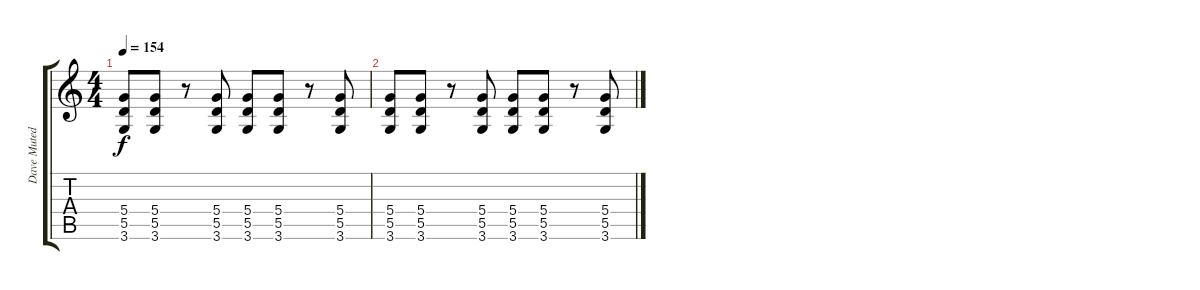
\track ("Dave Muted " "Dave Muted") {instrument electricguitarmuted}
\staff {score tabs}
\tuning (E4 B3 G3 D3 A2 E2) {hide}
\ts (4 4)
\tempo 154
\clef g2
\ks c
(5.4 5.5 3.6).8{dy f} (5.4 5.5 3.6).8 r.8 (5.4 5.5 3.6).8 (5.4 5.5 3.6).8 (5.4 5.5 3.6).8 r.8 (5.4 5.5 3.6).8 |
(5.4 5.5 3.6).8 (5.4 5.5 3.6).8 r.8 (5.4 5.5 3.6).8 (5.4 5.5 3.6).8 (5.4 5.5 3.6).8 r.8 (5.4 5.5 3.6).8
